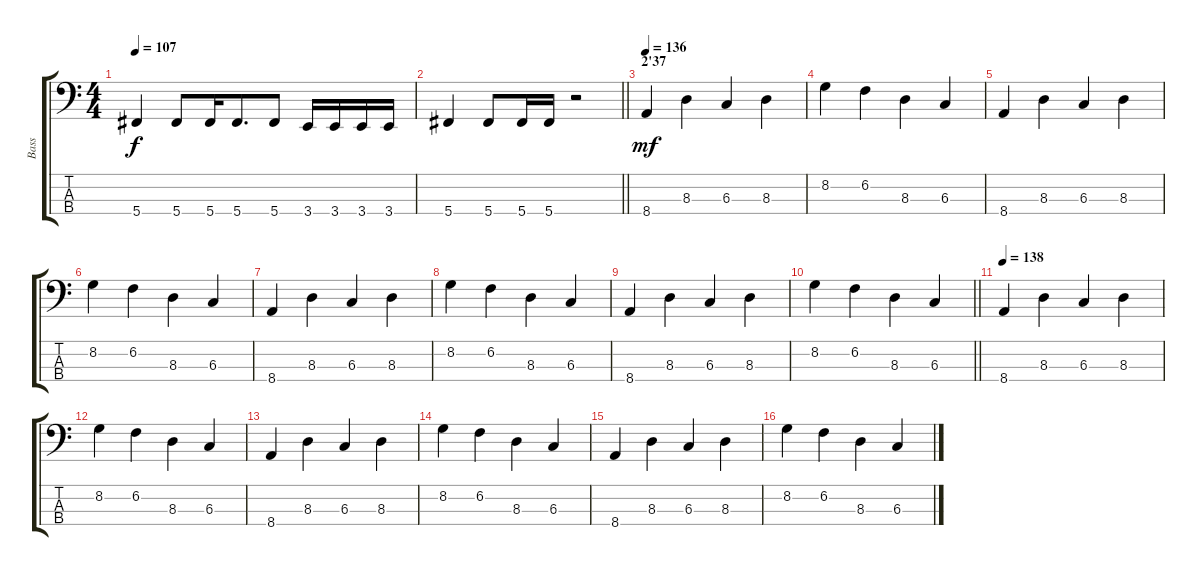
\track ("Bass" "Bass") {instrument electricbassfinger}
\staff {score tabs}
\tuning (E2 B1 Gb1 Db1) {hide}
\ts (4 4)
\tempo 107
\clef f4
\ks c
5.4.4{dy f} 5.4.8 5.4.16 5.4.8{d beam merge} 5.4.8 3.4.16 3.4.16 3.4.16 3.4.16 |
\barLineRight lightlight
5.4.4 5.4.8 5.4.16 5.4.16 r.2 |
\section ("" "2'37")
\tempo 136
8.4.4{dy mf} 8.3.4 6.3.4 8.3.4 |
8.2.4 6.2.4 8.3.4 6.3.4 |
8.4.4 8.3.4 6.3.4 8.3.4 |
8.2.4 6.2.4 8.3.4 6.3.4 |
8.4.4 8.3.4 6.3.4 8.3.4 |
8.2.4 6.2.4 8.3.4 6.3.4 |
8.4.4 8.3.4 6.3.4 8.3.4 |
\barLineRight lightlight
8.2.4 6.2.4 8.3.4 6.3.4 |
\tempo 138
8.4.4 8.3.4 6.3.4 8.3.4 |
8.2.4 6.2.4 8.3.4 6.3.4 |
8.4.4 8.3.4 6.3.4 8.3.4 |
8.2.4 6.2.4 8.3.4 6.3.4 |
8.4.4 8.3.4 6.3.4 8.3.4 |
8.2.4 6.2.4 8.3.4 6.3.4
